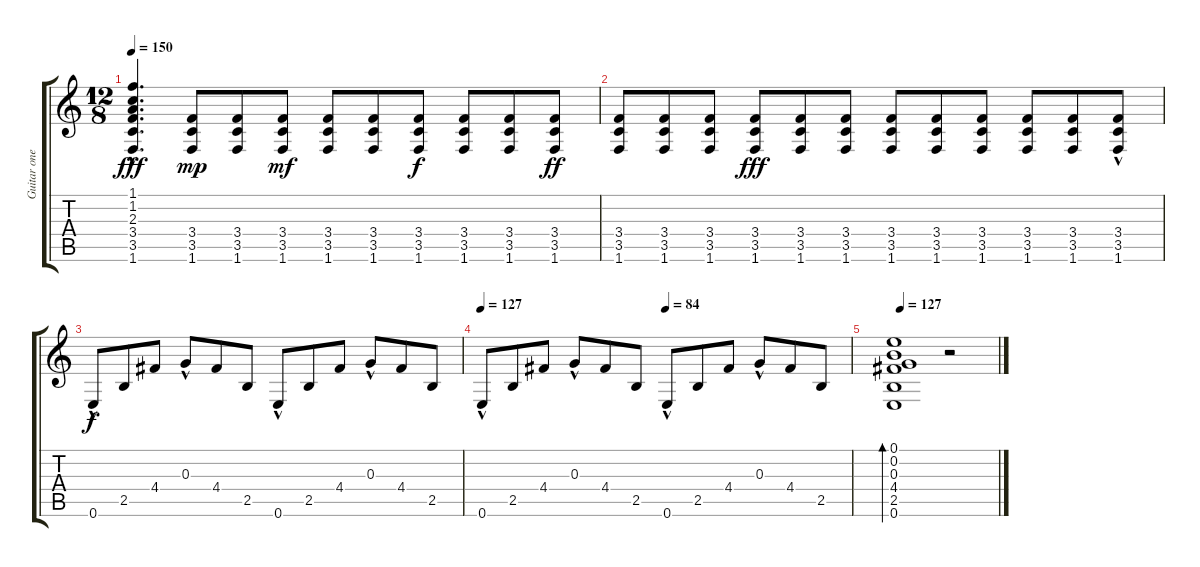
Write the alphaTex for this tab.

\track ("Guitar one" "Guitar one") {instrument electricguitarclean}
\staff {score tabs}
\tuning (E4 B3 G3 D3 A2 E2) {hide}
\ts (12 8)
\tempo 150
\clef g2
\ks c
(1.1 1.2 2.3 3.4{hac} 3.5{hac} 1.6{hac}).4{d dy fff} (3.4 3.5 1.6).8{dy mp} (3.4 3.5 1.6).8 (3.4 3.5 1.6).8{dy mf} (3.4 3.5 1.6).8 (3.4 3.5 1.6).8 (3.4 3.5 1.6).8{dy f} (3.4 3.5 1.6).8 (3.4 3.5 1.6).8 (3.4 3.5 1.6).8{dy ff} |
(3.4 3.5 1.6).8 (3.4 3.5 1.6).8 (3.4 3.5 1.6).8 (3.4 3.5 1.6).8{dy fff} (3.4 3.5 1.6).8 (3.4 3.5 1.6).8 (3.4 3.5 1.6).8 (3.4 3.5 1.6).8 (3.4 3.5 1.6).8 (3.4 3.5 1.6).8 (3.4 3.5 1.6).8 (3.4{hac} 3.5 1.6).8 |
0.6{hac}.8{dy f} 2.5.8 4.4.8 0.3{hac}.8 4.4.8 2.5.8 0.6{hac}.8 2.5.8 4.4.8 0.3{hac}.8 4.4.8 2.5.8 |
\tempo 127
\tempo (84 0.5)
0.6{hac}.8 2.5.8 4.4.8 0.3{hac}.8 4.4.8 2.5.8 0.6{hac}.8 2.5.8 4.4.8 0.3{hac}.8 4.4.8 2.5.8 |
\tempo 127
(0.1 0.2 0.3 4.4 2.5 0.6).1{bd 480} r.2
